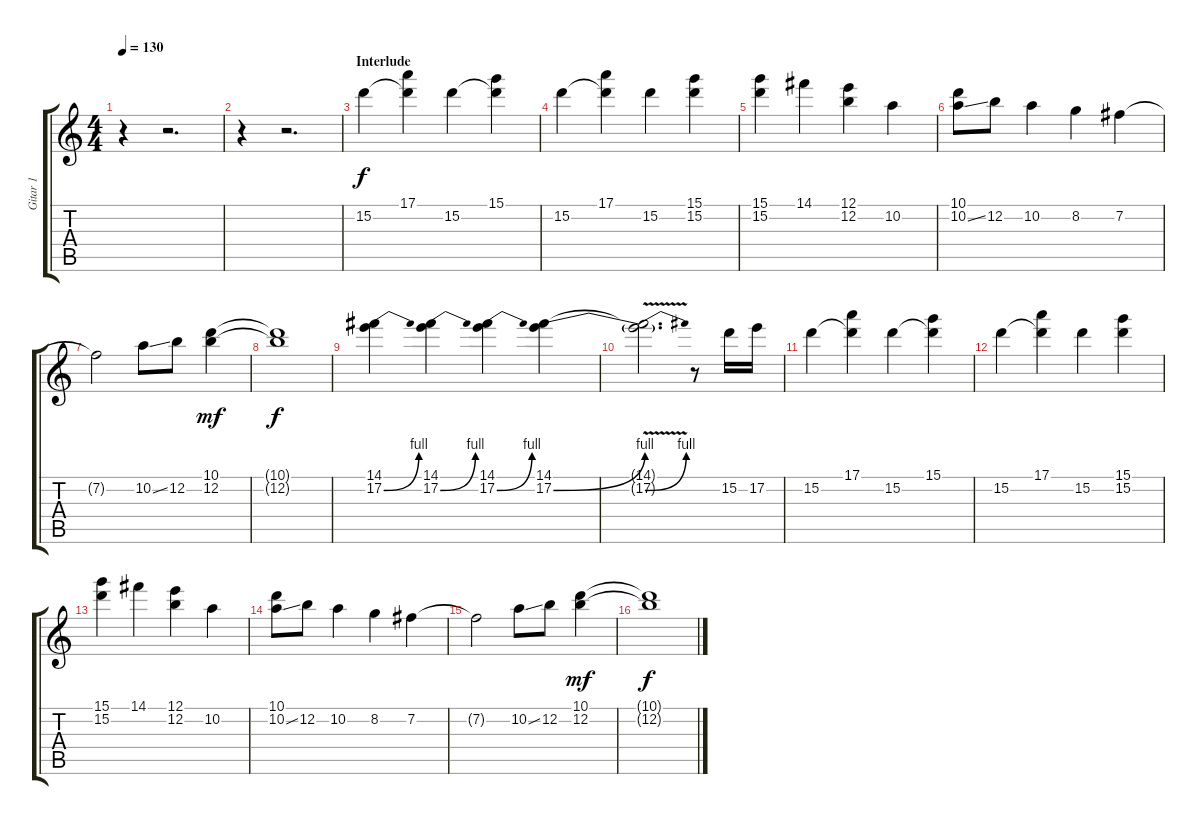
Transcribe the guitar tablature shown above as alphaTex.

\track ("Gitar 1" "Gitar 1") {instrument electricguitarjazz}
\staff {score tabs}
\tuning (E4 B3 G3 D3 A2 E2) {hide}
\ts (4 4)
\tempo 130
\clef g2
\ks c
r.4{dy f} r.2{d} |
r.4 r.2{d} |
\section ("" "Interlude")
15.2.4 (17.1 15.2{t}).4 15.2.4 (15.1 15.2{t}).4 |
15.2.4 (17.1 15.2{t}).4 15.2.4 (15.1 15.2).4 |
(15.1 15.2).4 14.1.4 (12.1 12.2).4 10.2.4 |
(10.1 10.2{ss}).8 12.2.8 10.2.4 8.2.4 7.2.4 |
7.2{t}.2 10.2{ss}.8 12.2.8 (10.1 12.2).4{dy mf} |
(10.1{t} 12.2{t}).1{dy f} |
(14.1 17.2{be (bend 0 0 60 4)}).4 (14.1 17.2{be (bend 0 0 60 4)}).4 (14.1 17.2{be (bend 0 0 60 4)}).4 (14.1 17.2{be (bend 0 0 60 4)}).4 |
(14.1{v t} 17.2{be (bend 0 0 60 4) t}).2{d} r.8 15.2.16 17.2.16 |
15.2.4 (17.1 15.2{t}).4 15.2.4 (15.1 15.2{t}).4 |
15.2.4 (17.1 15.2{t}).4 15.2.4 (15.1 15.2).4 |
(15.1 15.2).4 14.1.4 (12.1 12.2).4 10.2.4 |
(10.1 10.2{ss}).8 12.2.8 10.2.4 8.2.4 7.2.4 |
7.2{t}.2 10.2{ss}.8 12.2.8 (10.1 12.2).4{dy mf} |
(10.1{t} 12.2{t}).1{dy f}
